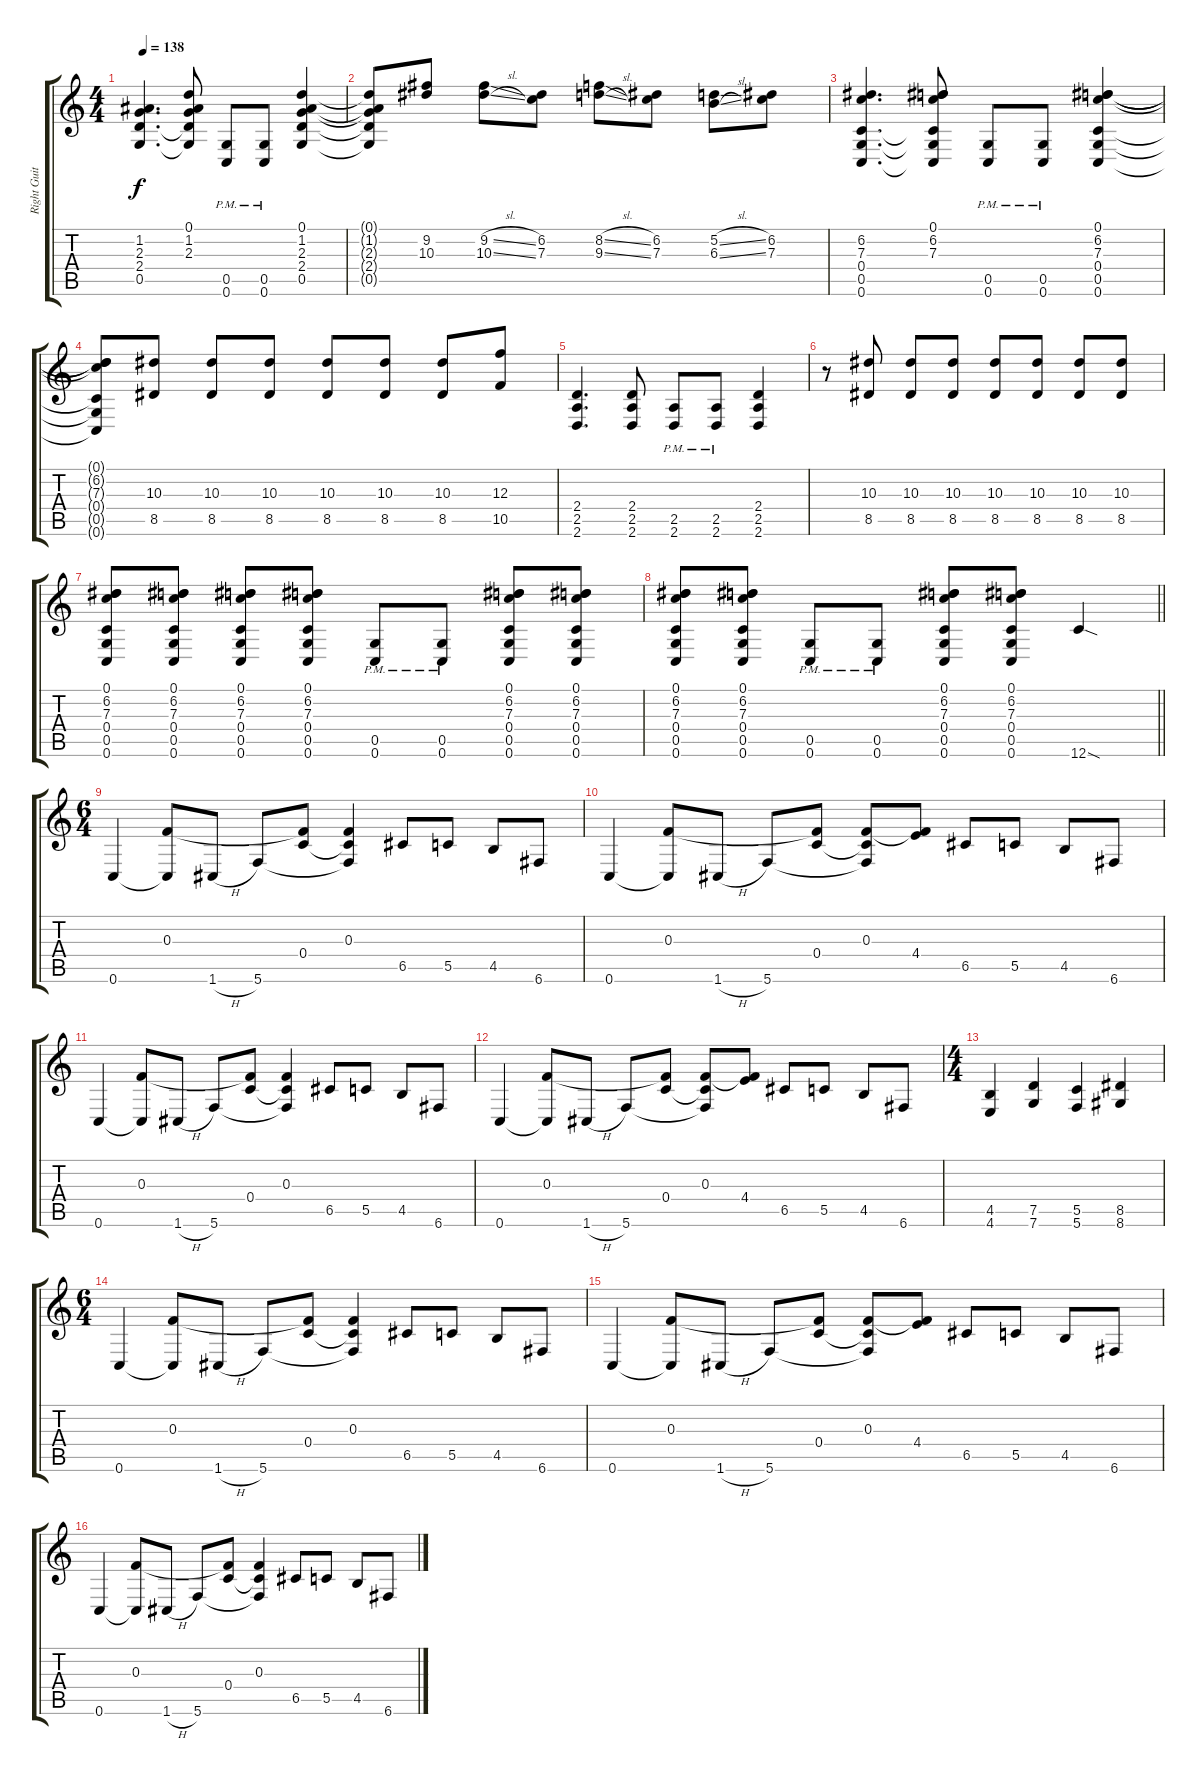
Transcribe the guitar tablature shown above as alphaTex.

\track ("Right Guitar " "Right Guit") {instrument distortionguitar}
\staff {score tabs}
\tuning (D4 A3 F3 C3 G2 C2) {hide}
\ts (4 4)
\tempo 138
\clef g2
\ks c
(1.2 2.3 2.4 0.5).4{d dy f} (0.1 1.2 2.3 2.4{t} 0.5{t}).8 (0.5{pm} 0.6{pm}).8 (0.5{pm} 0.6{pm}).8 (0.1 1.2 2.3 2.4 0.5).4 |
(0.1{t} 1.2{t} 2.3{t} 2.4{t} 0.5{t}).8 (9.2 10.3).8 (9.2{sl} 10.3{sl}).8 (6.2 7.3).8 (8.2{sl} 9.3{sl}).8 (6.2 7.3).8 (5.2{sl} 6.3{sl}).8 (6.2 7.3).8 |
(6.2 7.3 0.4 0.5 0.6).4{d} (0.1 6.2 7.3 0.4{t} 0.5{t} 0.6{t}).8 (0.5{pm} 0.6{pm}).8 (0.5{pm} 0.6{pm}).8 (0.1 6.2 7.3 0.4 0.5 0.6).4 |
(0.1{t} 6.2{t} 7.3{t} 0.4{t} 0.5{t} 0.6{t}).8 (10.3 8.5).8 (10.3 8.5).8 (10.3 8.5).8 (10.3 8.5).8 (10.3 8.5).8 (10.3 8.5).8 (12.3 10.5).8 |
(2.4 2.5 2.6).4{d} (2.4 2.5 2.6).8 (2.5{pm} 2.6{pm}).8 (2.5{pm} 2.6{pm}).8 (2.4 2.5 2.6).4 |
r.8 (10.3 8.5).8 (10.3 8.5).8 (10.3 8.5).8 (10.3 8.5).8 (10.3 8.5).8 (10.3 8.5).8 (10.3 8.5).8 |
(0.1 6.2 7.3 0.4 0.5 0.6).8 (0.1 6.2 7.3 0.4 0.5 0.6).8 (0.1 6.2 7.3 0.4 0.5 0.6).8 (0.1 6.2 7.3 0.4 0.5 0.6).8 (0.5{pm} 0.6{pm}).8 (0.5{pm} 0.6{pm}).8 (0.1 6.2 7.3 0.4 0.5 0.6).8 (0.1 6.2 7.3 0.4 0.5 0.6).8 |
\barLineRight lightlight
(0.1 6.2 7.3 0.4 0.5 0.6).8 (0.1 6.2 7.3 0.4 0.5 0.6).8 (0.5{pm} 0.6{pm}).8 (0.5{pm} 0.6{pm}).8 (0.1 6.2 7.3 0.4 0.5 0.6).8 (0.1 6.2 7.3 0.4 0.5 0.6).8 12.6{sod}.4 |
\ts (6 4)
0.6.4 (0.3 0.6{t}).8 1.6{h}.8 5.6.8 (0.3{t} 0.4).8 (0.3 0.4{t} 5.6{t}).4 6.5.8 5.5.8 4.5.8 6.6.8 |
0.6.4 (0.3 0.6{t}).8 1.6{h}.8 5.6.8 (0.3{t} 0.4).8 (0.3 0.4{t} 5.6{t}).8 (0.3{t} 4.4).8 6.5.8 5.5.8 4.5.8 6.6.8 |
0.6.4 (0.3 0.6{t}).8 1.6{h}.8 5.6.8 (0.3{t} 0.4).8 (0.3 0.4{t} 5.6{t}).4 6.5.8 5.5.8 4.5.8 6.6.8 |
0.6.4 (0.3 0.6{t}).8 1.6{h}.8 5.6.8 (0.3{t} 0.4).8 (0.3 0.4{t} 5.6{t}).8 (0.3{t} 4.4).8 6.5.8 5.5.8 4.5.8 6.6.8 |
\ts (4 4)
(4.5 4.6).4 (7.5 7.6).4 (5.5 5.6).4 (8.5 8.6).4 |
\ts (6 4)
0.6.4 (0.3 0.6{t}).8 1.6{h}.8 5.6.8 (0.3{t} 0.4).8 (0.3 0.4{t} 5.6{t}).4 6.5.8 5.5.8 4.5.8 6.6.8 |
0.6.4 (0.3 0.6{t}).8 1.6{h}.8 5.6.8 (0.3{t} 0.4).8 (0.3 0.4{t} 5.6{t}).8 (0.3{t} 4.4).8 6.5.8 5.5.8 4.5.8 6.6.8 |
0.6.4 (0.3 0.6{t}).8 1.6{h}.8 5.6.8 (0.3{t} 0.4).8 (0.3 0.4{t} 5.6{t}).4 6.5.8 5.5.8 4.5.8 6.6.8
